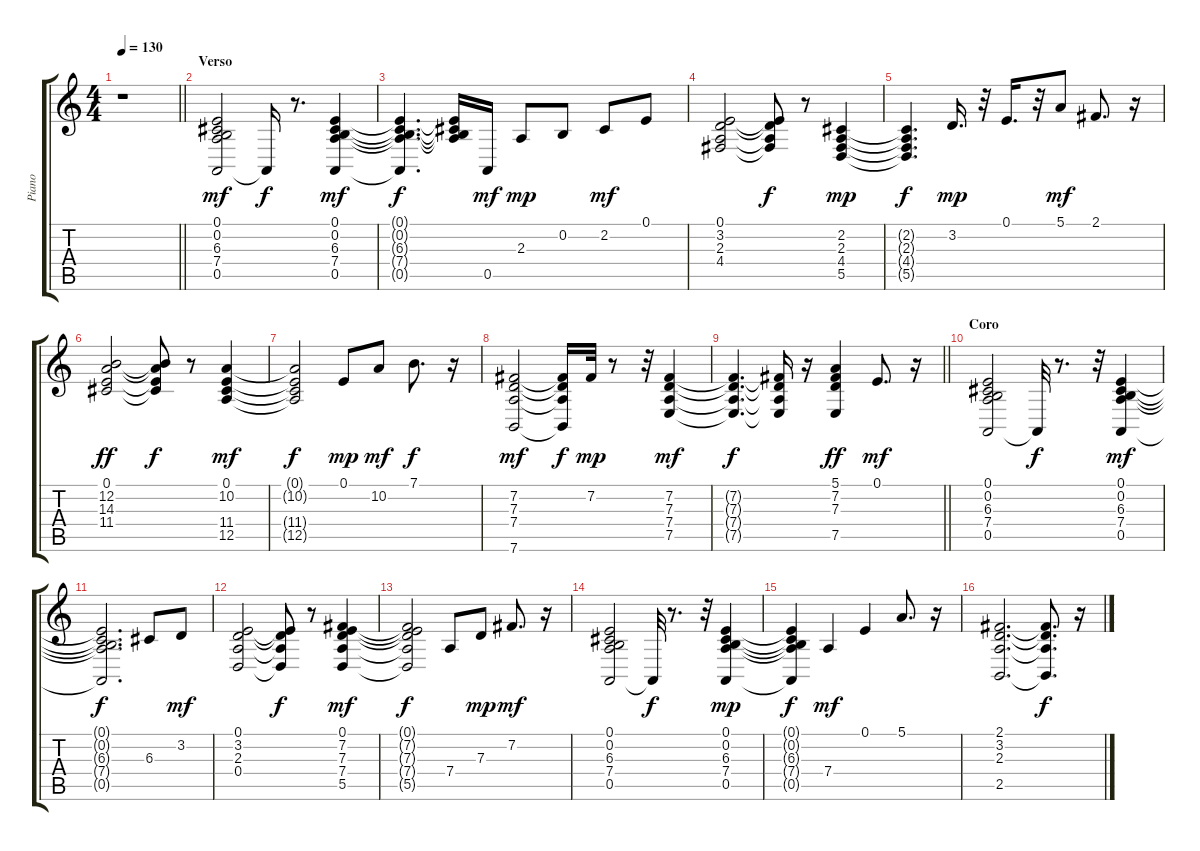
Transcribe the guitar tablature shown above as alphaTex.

\track ("Piano" "Piano") {instrument acousticgrandpiano}
\staff {score tabs}
\tuning (E4 B3 G3 D3 A2 E2) {hide}
\ts (4 4)
\tempo 130
\clef g2
\barLineRight lightlight
\ks c
r.1{dy f} |
\section ("" "Verso")
(0.1 0.2 6.3 7.4 0.5).2{dy mf} 0.5{t}.16{dy f} r.8{d} (0.1 0.2 6.3 7.4 0.5).4{dy mf} |
(0.1{t} 0.2{t} 6.3{t} 7.4{t} 0.5{t}).4{d dy f} (0.1{t} 0.2{t} 6.3{t} 7.4{t}).16 0.5.16{dy mf} 2.3.8{dy mp} 0.2.8 2.2.8{dy mf} 0.1.8 |
(0.1 3.2 2.3 4.4).2 (0.1{t} 3.2{t} 2.3{t} 4.4{t}).8{dy f} r.8 (2.2 2.3 4.4 5.5).4{dy mp} |
(2.2{t} 2.3{t} 4.4{t} 5.5{t}).4{d dy f} 3.2.16{d dy mp} r.32 0.1.16{d} r.32 5.1.8{dy mf} 2.1.8{d} r.16 |
(0.1 12.2 14.3 11.4).2{dy ff} (0.1{t} 12.2{t} 14.3{t} 11.4{t}).8{dy f} r.8 (0.1 10.2 11.4 12.5).4{dy mf} |
(0.1{t} 10.2{t} 11.4{t} 12.5{t}).2{dy f} 0.1.8{dy mp} 10.2.8{dy mf} 7.1.8{d dy f} r.16 |
(7.2 7.3 7.4 7.6).2{dy mf} (7.2{t} 7.3{t} 7.4{t} 7.6{t}).16{dy f} 7.2.32{dy mp} r.8 r.32 (7.2 7.3 7.4 7.5).4{dy mf} |
\barLineRight lightlight
(7.2{t} 7.3{t} 7.4{t} 7.5{t}).4{d dy f} (7.2{t} 7.3{t} 7.4{t} 7.5{t}).16 r.16 (5.1 7.2 7.3 7.5).4{dy ff} 0.1.8{d dy mf} r.16 |
\section ("" "Coro")
(0.1 0.2 6.3 7.4 0.5).2 0.5{t}.32{dy f} r.8{d} r.32 (0.1 0.2 6.3 7.4 0.5).4{dy mf} |
(0.1{t} 0.2{t} 6.3{t} 7.4{t} 0.5{t}).2{d dy f} 6.3.8 3.2.8{dy mf} |
(0.1 3.2 2.3 0.4).2 (0.1{t} 3.2{t} 2.3{t} 0.4{t}).8{dy f} r.8 (0.1 7.2 7.3 7.4 5.5).4{dy mf} |
(0.1{t} 7.2{t} 7.3{t} 7.4{t} 5.5{t}).2{dy f} 7.4.8 7.3.8{dy mp} 7.2.8{d dy mf} r.16 |
(0.1 0.2 6.3 7.4 0.5).2 0.5{t}.32{dy f} r.8{d} r.32 (0.1 0.2 6.3 7.4 0.5).4{dy mp} |
(0.1{t} 0.2{t} 6.3{t} 7.4{t} 0.5{t}).4{dy f} 7.4.4{dy mf} 0.1.4 5.1.8{d} r.16 |
(2.1 3.2 2.3 2.5).2{d} (2.1{t} 3.2{t} 2.3{t} 2.5{t}).8{d dy f} r.16
